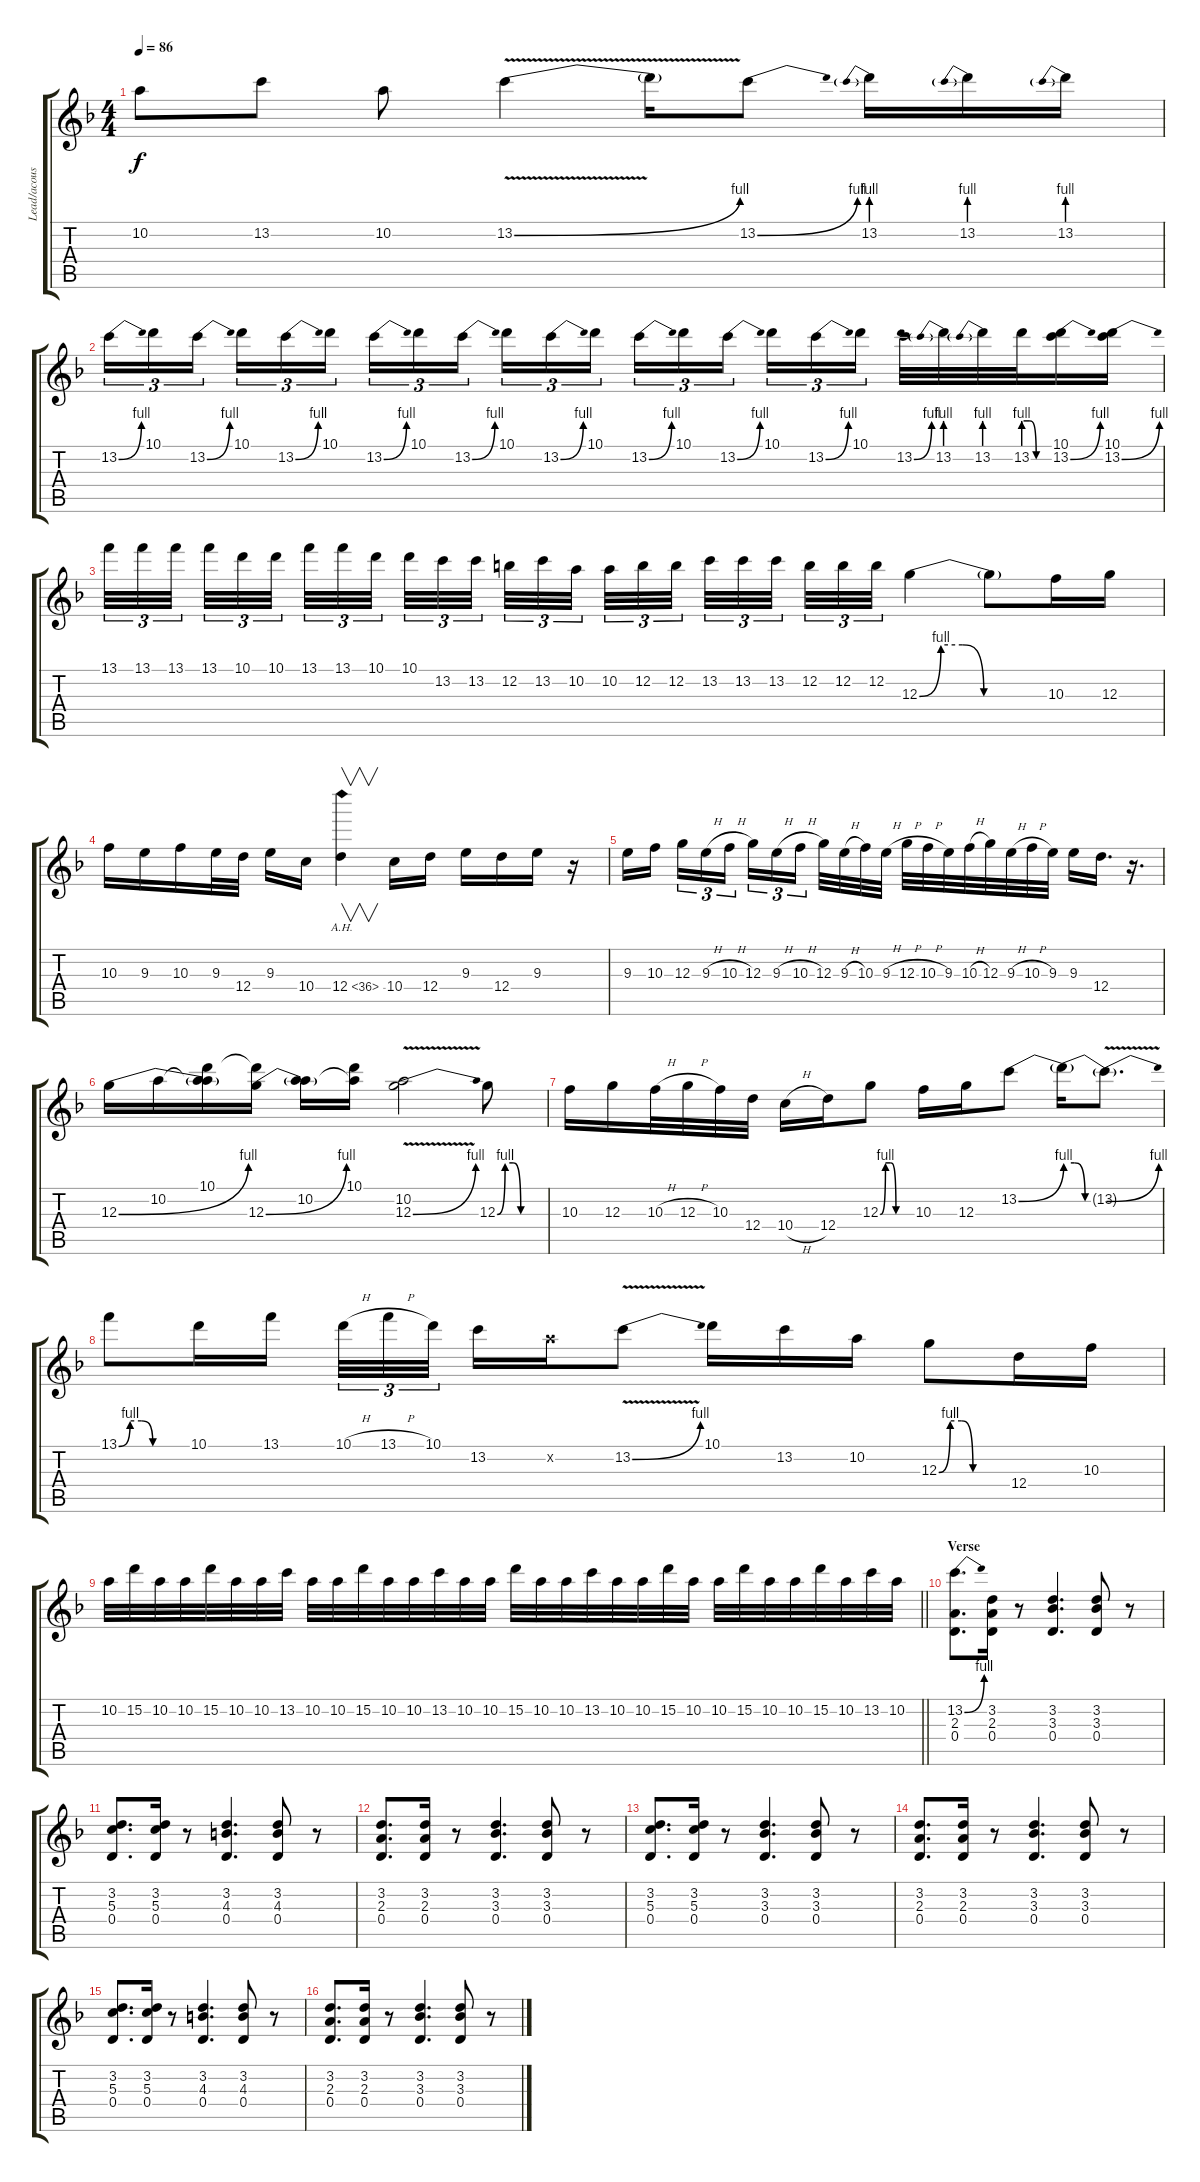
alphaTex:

\track ("Lead/acoustic guitar" "Lead/acous") {instrument acousticguitarsteel}
\staff {score tabs}
\tuning (E4 B3 G3 D3 A2 D2) {hide}
\ts (4 4)
\tempo 86
\clef g2
\ks dminor
10.2.8{dy f} 13.2.8 10.2.8 13.2{be (bend 0 0 60 4) v}.4 13.2{t}.16 13.2{be (bend 0 0 60 4)}.8 13.2{be (prebend 0 4 60 4)}.16 13.2{be (prebend 0 4 60 4)}.16 13.2{be (prebend 0 4 60 4)}.16 |
13.2{be (bend 0 0 60 4)}.16{tu (3 2)} 10.1.16{tu (3 2)} 13.2{be (bend 0 0 60 4)}.16{tu (3 2) beam splitsecondary} 10.1.16{tu (3 2)} 13.2{be (bend 0 0 60 4)}.16{tu (3 2)} 10.1.16{tu (3 2)} 13.2{be (bend 0 0 60 4)}.16{tu (3 2)} 10.1.16{tu (3 2)} 13.2{be (bend 0 0 60 4)}.16{tu (3 2) beam splitsecondary} 10.1.16{tu (3 2)} 13.2{be (bend 0 0 60 4)}.16{tu (3 2)} 10.1.16{tu (3 2)} 13.2{be (bend 0 0 60 4)}.16{tu (3 2)} 10.1.16{tu (3 2)} 13.2{be (bend 0 0 60 4)}.16{tu (3 2) beam splitsecondary} 10.1.16{tu (3 2)} 13.2{be (bend 0 0 60 4)}.16{tu (3 2)} 10.1.16{tu (3 2)} 13.2{be (bend 0 0 60 4)}.32 13.2{be (prebend 0 4 60 4)}.32 13.2{be (prebend 0 4 60 4)}.32 13.2{be (custom 0 4 15 4 30 0 60 0)}.32 (10.1 13.2{be (bend 0 0 60 4)}).16 (10.1 13.2{be (bend 0 0 60 4)}).16 |
13.1.32{tu (3 2)} 13.1.32{tu (3 2)} 13.1.32{tu (3 2) beam splitsecondary} 13.1.32{tu (3 2)} 10.1.32{tu (3 2)} 10.1.32{tu (3 2) beam splitsecondary} 13.1.32{tu (3 2)} 13.1.32{tu (3 2)} 10.1.32{tu (3 2) beam splitsecondary} 10.1.32{tu (3 2)} 13.2.32{tu (3 2)} 13.2.32{tu (3 2)} 12.2.32{tu (3 2)} 13.2.32{tu (3 2)} 10.2.32{tu (3 2) beam splitsecondary} 10.2.32{tu (3 2)} 12.2.32{tu (3 2)} 12.2.32{tu (3 2) beam splitsecondary} 13.2.32{tu (3 2)} 13.2.32{tu (3 2)} 13.2.32{tu (3 2) beam splitsecondary} 12.2.32{tu (3 2)} 12.2.32{tu (3 2)} 12.2.32{tu (3 2)} 12.3{be (custom 0 0 10 4 20 4 30 0 60 0)}.4 12.3{t}.8 10.3.16 12.3.16 |
10.3.16 9.3.16 10.3.16 9.3.32 12.4.32 9.3.16 10.4.16 12.4{ah 24}.4{v} 10.4.16 12.4.16 9.3.16 12.4.16 9.3.16 r.16 |
9.3.16 10.3.16{beam splitsecondary} 12.3.16{tu (3 2)} 9.3{h}.16{tu (3 2)} 10.3{h}.16{tu (3 2)} 12.3.16{tu (3 2)} 9.3{h}.16{tu (3 2)} 10.3{h}.16{tu (3 2) beam splitsecondary} 12.3.32 9.3{h}.32 10.3.32 9.3{h}.32 12.3{h}.32 10.3{h}.32 9.3.32 10.3{h}.32 12.3.32 9.3{h}.32 10.3{h}.32 9.3.32 9.3.16 12.4.16{d} r.16{d} |
12.3{be (bend 0 0 60 4)}.16 10.2.16 (10.1 10.2{t} 12.3{t}).16 (10.1{t} 12.3{be (bend 0 0 60 4)}).16 (10.2 12.3{t}).16 (10.1 10.2{t}).16 (10.2 12.3{be (bend 0 0 60 4) v}).2 12.3{be (custom 0 0 10 4 20 4 30 0 60 0)}.8 |
10.3.16 12.3.16 10.3{h}.32 12.3{h}.32 10.3.32 12.4.32 10.4{h}.16 12.4.16 12.3{be (custom 0 0 10 4 20 4 30 0 60 0)}.8 10.3.16 12.3.16 13.2{be (bend 0 0 60 4)}.8 13.2{be (custom 0 4 15 4 30 0 60 0) t}.16 13.2{be (bend 0 0 60 4) v t}.8{d} |
13.1{be (custom 0 0 10 4 20 4 30 0 60 0)}.8 10.1.16 13.1.16 10.1{h}.32{tu (3 2)} 13.1{h}.32{tu (3 2)} 10.1.32{tu (3 2) beam splitsecondary} 13.2.16 10.2{x}.16 13.2{be (bend 0 0 60 4) v}.8 10.1.16 13.2.16 10.2.16 12.3{be (custom 0 0 10 4 20 4 30 0 60 0)}.8 12.4.16 10.3.16 |
\barLineRight lightlight
10.2.32 15.2.32 10.2.32 10.2.32 15.2.32 10.2.32 10.2.32 13.2.32 10.2.32 10.2.32 15.2.32 10.2.32 10.2.32 13.2.32 10.2.32 10.2.32 15.2.32 10.2.32 10.2.32 13.2.32 10.2.32 10.2.32 15.2.32 10.2.32 10.2.32 15.2.32 10.2.32 10.2.32 15.2.32 10.2.32 13.2.32 10.2.32 |
\section ("" "Verse")
(13.2{be (bend 0 0 60 4)} 2.3 0.4).8{d} (3.2 2.3 0.4).16 r.8 (3.2 3.3 0.4).4{d} (3.2 3.3 0.4).8 r.8 |
(3.2 5.3 0.4).8{d} (3.2 5.3 0.4).16 r.8 (3.2 4.3 0.4).4{d} (3.2 4.3 0.4).8 r.8 |
(3.2 2.3 0.4).8{d} (3.2 2.3 0.4).16 r.8 (3.2 3.3 0.4).4{d} (3.2 3.3 0.4).8 r.8 |
(3.2 5.3 0.4).8{d} (3.2 5.3 0.4).16 r.8 (3.2 3.3 0.4).4{d} (3.2 3.3 0.4).8 r.8 |
(3.2 2.3 0.4).8{d} (3.2 2.3 0.4).16 r.8 (3.2 3.3 0.4).4{d} (3.2 3.3 0.4).8 r.8 |
(3.2 5.3 0.4).8{d} (3.2 5.3 0.4).16 r.8 (3.2 4.3 0.4).4{d} (3.2 4.3 0.4).8 r.8 |
(3.2 2.3 0.4).8{d} (3.2 2.3 0.4).16 r.8 (3.2 3.3 0.4).4{d} (3.2 3.3 0.4).8 r.8
